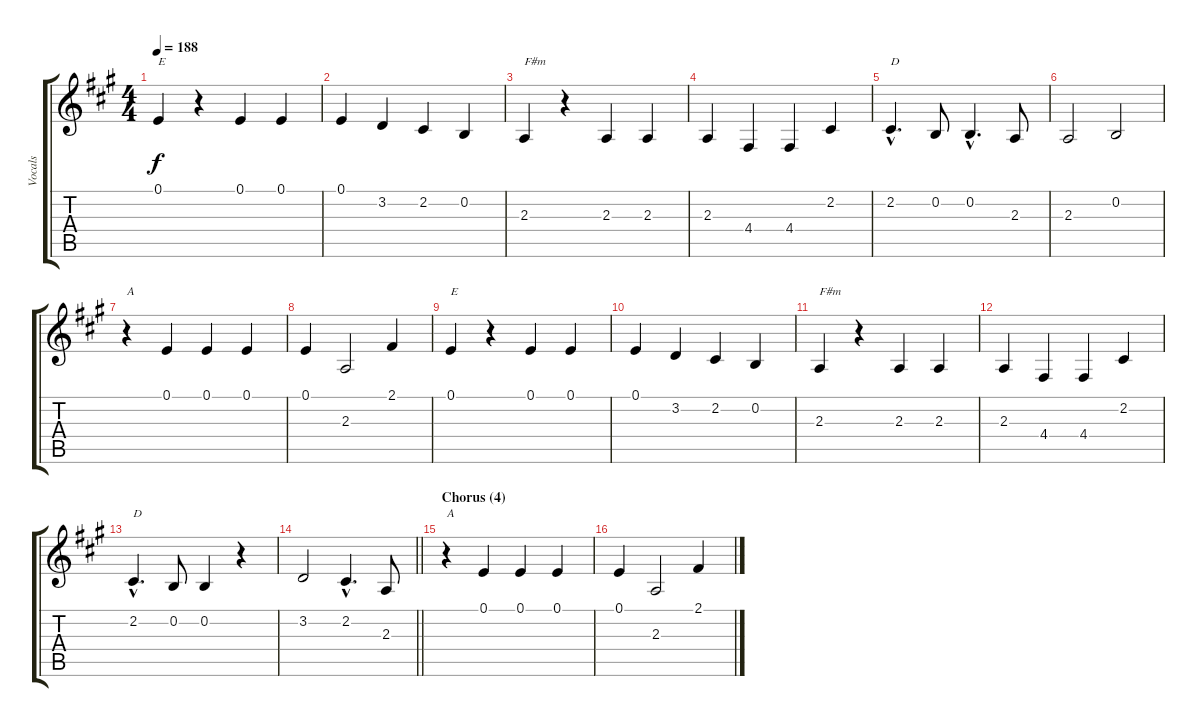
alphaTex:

\track ("Vocals" "Vocals") {instrument sopranosax}
\staff {score tabs}
\tuning (E4 B3 G3 D3 A2 E2) {hide}
\ts (4 4)
\tempo 188
\clef g2
\ks a
0.1.4{txt "E" dy f} r.4 0.1.4 0.1.4 |
0.1.4 3.2.4 2.2.4 0.2.4 |
2.3.4{txt "F#m"} r.4 2.3.4 2.3.4 |
2.3.4 4.4.4 4.4.4 2.2.4 |
2.2{hac}.4{d txt "D"} 0.2.8 0.2{hac}.4{d} 2.3.8 |
2.3.2 0.2.2 |
r.4{txt "A"} 0.1.4 0.1.4 0.1.4 |
0.1.4 2.3.2 2.1.4 |
0.1.4{txt "E"} r.4 0.1.4 0.1.4 |
0.1.4 3.2.4 2.2.4 0.2.4 |
2.3.4{txt "F#m"} r.4 2.3.4 2.3.4 |
2.3.4 4.4.4 4.4.4 2.2.4 |
2.2{hac}.4{d txt "D"} 0.2.8 0.2.4 r.4 |
\barLineRight lightlight
3.2.2 2.2{hac}.4{d} 2.3.8 |
\section ("" "Chorus (4)")
r.4{txt "A"} 0.1.4 0.1.4 0.1.4 |
0.1.4 2.3.2 2.1.4
